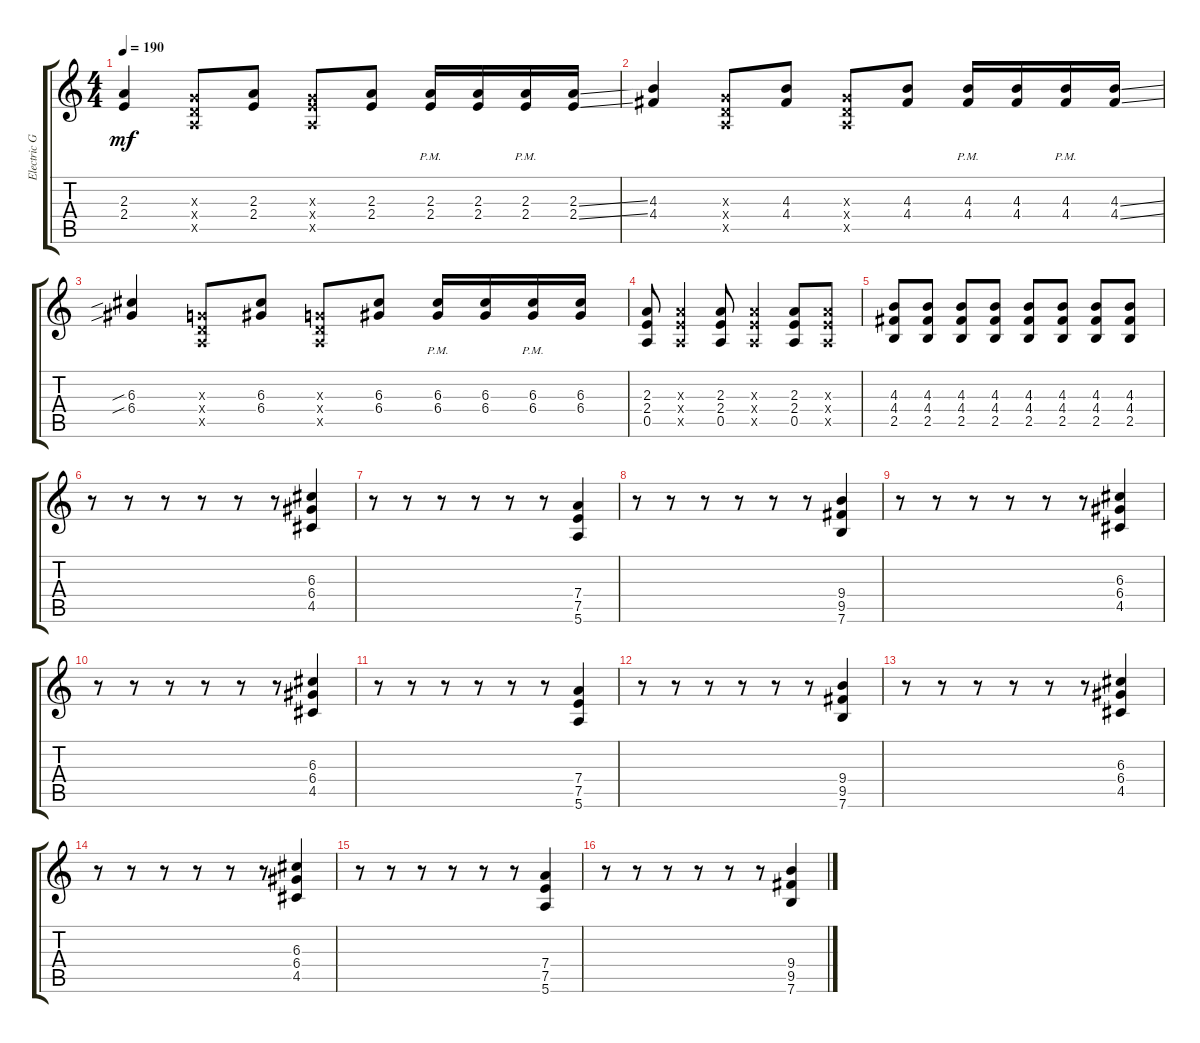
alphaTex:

\track ("Electric Guitar" "Electric G") {instrument distortionguitar}
\staff {score tabs}
\tuning (E4 B3 G3 D3 A2 E2) {hide}
\ts (4 4)
\tempo 190
\clef g2
\ks c
(2.3 2.4).4{dy mf} (0.3{x} 0.4{x} 0.5{x}).8 (2.3 2.4).8 (0.3{x} 2.4{x} 0.5{x}).8 (2.3 2.4).8 (2.3{pm} 2.4).16 (2.3 2.4).16 (2.3{pm} 2.4).16 (2.3{ss} 2.4{ss}).16 |
(4.3 4.4).4 (0.3{x} 0.4{x} 0.5{x}).8 (4.3 4.4).8 (0.3{x} 0.4{x} 0.5{x}).8 (4.3 4.4).8 (4.3{pm} 4.4).16 (4.3 4.4).16 (4.3{pm} 4.4).16 (4.3{ss} 4.4{ss}).16 |
(6.3{sib} 6.4{sib}).4 (0.3{x} 0.4{x} 0.5{x}).8 (6.3 6.4).8 (0.3{x} 0.4{x} 0.5{x}).8 (6.3 6.4).8 (6.3{pm} 6.4).16 (6.3 6.4).16 (6.3{pm} 6.4).16 (6.3 6.4).16 |
(2.3 2.4 0.5).8 (2.3{x} 2.4{x} 0.5{x}).4 (2.3 2.4 0.5).8 (2.3{x} 2.4{x} 0.5{x}).4 (2.3 2.4 0.5).8 (2.3{x} 2.4{x} 0.5{x}).8 |
(4.3 4.4 2.5).8 (4.3 4.4 2.5).8 (4.3 4.4 2.5).8 (4.3 4.4 2.5).8 (4.3 4.4 2.5).8 (4.3 4.4 2.5).8 (4.3 4.4 2.5).8 (4.3 4.4 2.5).8 |
r.8 r.8 r.8 r.8 r.8 r.8 (6.3 6.4 4.5).4 |
r.8 r.8 r.8 r.8 r.8 r.8 (7.4 7.5 5.6).4 |
r.8 r.8 r.8 r.8 r.8 r.8 (9.4 9.5 7.6).4 |
r.8 r.8 r.8 r.8 r.8 r.8 (6.3 6.4 4.5).4 |
r.8 r.8 r.8 r.8 r.8 r.8 (6.3 6.4 4.5).4 |
r.8 r.8 r.8 r.8 r.8 r.8 (7.4 7.5 5.6).4 |
r.8 r.8 r.8 r.8 r.8 r.8 (9.4 9.5 7.6).4 |
r.8 r.8 r.8 r.8 r.8 r.8 (6.3 6.4 4.5).4 |
r.8 r.8 r.8 r.8 r.8 r.8 (6.3 6.4 4.5).4 |
r.8 r.8 r.8 r.8 r.8 r.8 (7.4 7.5 5.6).4 |
r.8 r.8 r.8 r.8 r.8 r.8 (9.4 9.5 7.6).4
